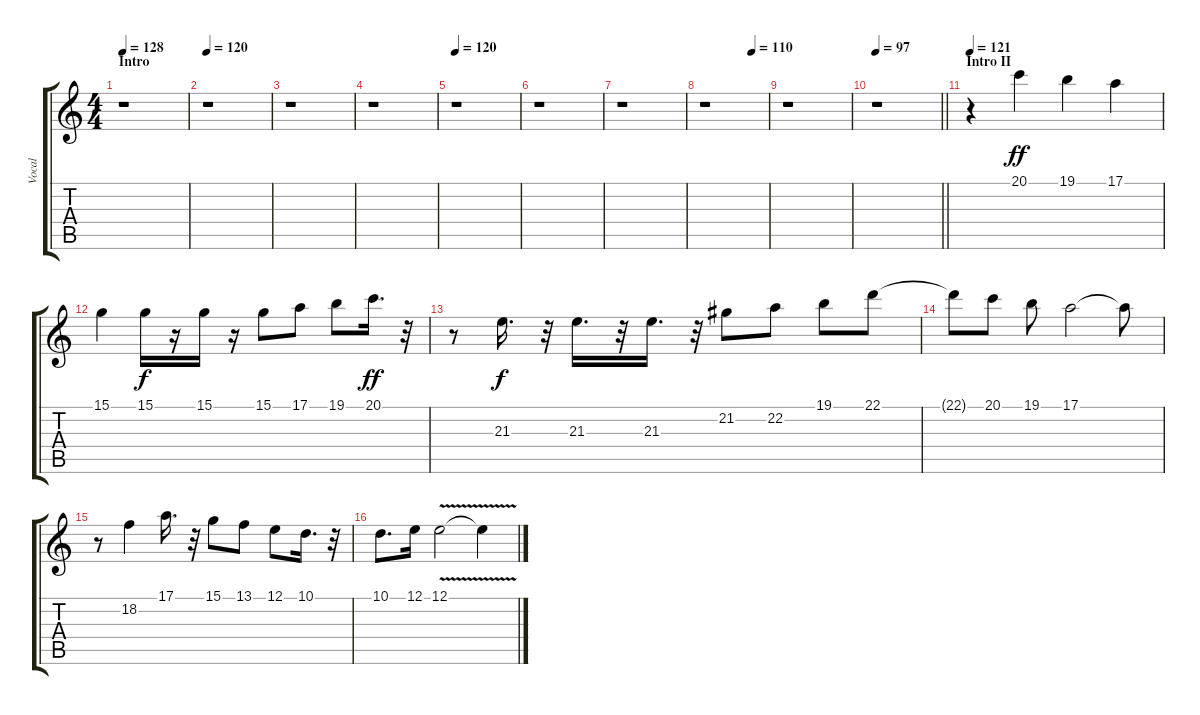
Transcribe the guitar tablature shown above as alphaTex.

\track ("Vocal" "Vocal") {instrument lead6voice}
\staff {score tabs}
\tuning (E4 B3 G3 D3 A2 E2) {hide}
\ts (4 4)
\section ("" "Intro")
\tempo 128
\clef g2
\ks c
r.1{dy ff instrument lead6voice} |
\tempo 120
r.1 |
r.1 |
r.1 |
\tempo 120
r.1 |
r.1 |
r.1 |
\tempo (110 0.75)
r.1 |
r.1 |
\tempo 97
\barLineRight lightlight
r.1 |
\section ("" "Intro II")
\tempo 121
r.4 20.1.4{txt ""} 19.1.4 17.1.4 |
15.1.4 15.1.16{dy f} r.16 15.1.16 r.16 15.1.8 17.1.8 19.1.8 20.1.16{d dy ff} r.32 |
r.8 21.3.16{d dy f} r.32 21.3.16{d} r.32 21.3.16{d} r.32 21.2.8 22.2.8 19.1.8 22.1.8 |
22.1{t}.8 20.1.8 19.1.8 17.1.2 17.1{t}.8 |
r.8 18.2.4 17.1.16{d} r.32 15.1.8 13.1.8 12.1.8 10.1.16{d} r.32 |
10.1.8{d} 12.1.16 12.1{v}.2 12.1{t}.4
